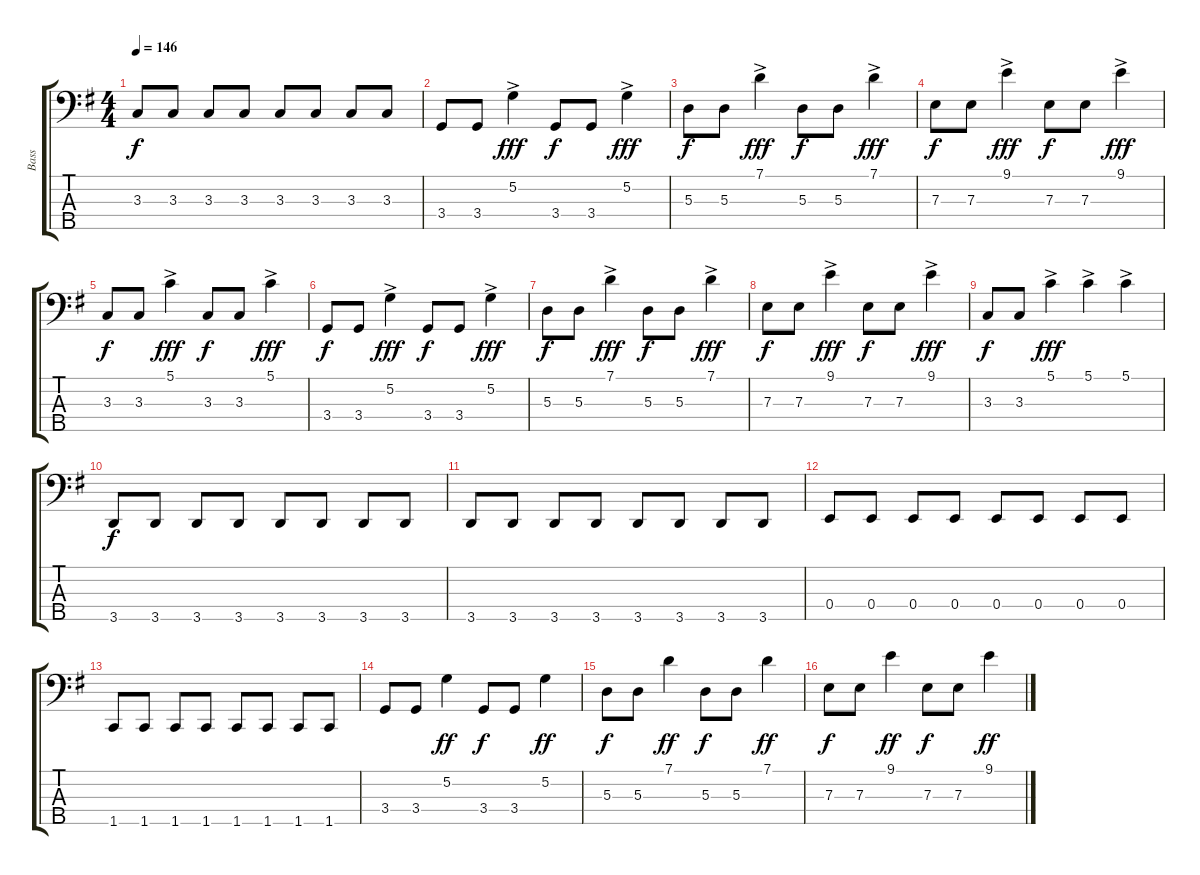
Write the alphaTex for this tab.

\track ("Bass" "Bass") {instrument electricbassfinger}
\staff {score tabs}
\tuning (G2 D2 A1 E1 B0) {hide}
\ts (4 4)
\tempo 146
\clef f4
\ks g
3.3.8{dy f} 3.3.8 3.3.8 3.3.8 3.3.8 3.3.8 3.3.8 3.3.8 |
3.4.8 3.4.8 5.2{ac}.4{dy fff} 3.4.8{dy f} 3.4.8 5.2{ac}.4{dy fff} |
5.3.8{dy f} 5.3.8 7.1{ac}.4{dy fff} 5.3.8{dy f} 5.3.8 7.1{ac}.4{dy fff} |
7.3.8{dy f} 7.3.8 9.1{ac}.4{dy fff} 7.3.8{dy f} 7.3.8 9.1{ac}.4{dy fff} |
3.3.8{dy f} 3.3.8 5.1{ac}.4{dy fff} 3.3.8{dy f} 3.3.8 5.1{ac}.4{dy fff} |
3.4.8{dy f} 3.4.8 5.2{ac}.4{dy fff} 3.4.8{dy f} 3.4.8 5.2{ac}.4{dy fff} |
5.3.8{dy f} 5.3.8 7.1{ac}.4{dy fff} 5.3.8{dy f} 5.3.8 7.1{ac}.4{dy fff} |
7.3.8{dy f} 7.3.8 9.1{ac}.4{dy fff} 7.3.8{dy f} 7.3.8 9.1{ac}.4{dy fff} |
3.3.8{dy f} 3.3.8 5.1{ac}.4{dy fff} 5.1{ac}.4 5.1{ac}.4 |
3.5.8{dy f} 3.5.8 3.5.8 3.5.8 3.5.8 3.5.8 3.5.8 3.5.8 |
3.5.8 3.5.8 3.5.8 3.5.8 3.5.8 3.5.8 3.5.8 3.5.8 |
0.4.8 0.4.8 0.4.8 0.4.8 0.4.8 0.4.8 0.4.8 0.4.8 |
1.5.8 1.5.8 1.5.8 1.5.8 1.5.8 1.5.8 1.5.8 1.5.8 |
3.4.8 3.4.8 5.2.4{dy ff} 3.4.8{dy f} 3.4.8 5.2.4{dy ff} |
5.3.8{dy f} 5.3.8 7.1.4{dy ff} 5.3.8{dy f} 5.3.8 7.1.4{dy ff} |
7.3.8{dy f} 7.3.8 9.1.4{dy ff} 7.3.8{dy f} 7.3.8 9.1.4{dy ff}
